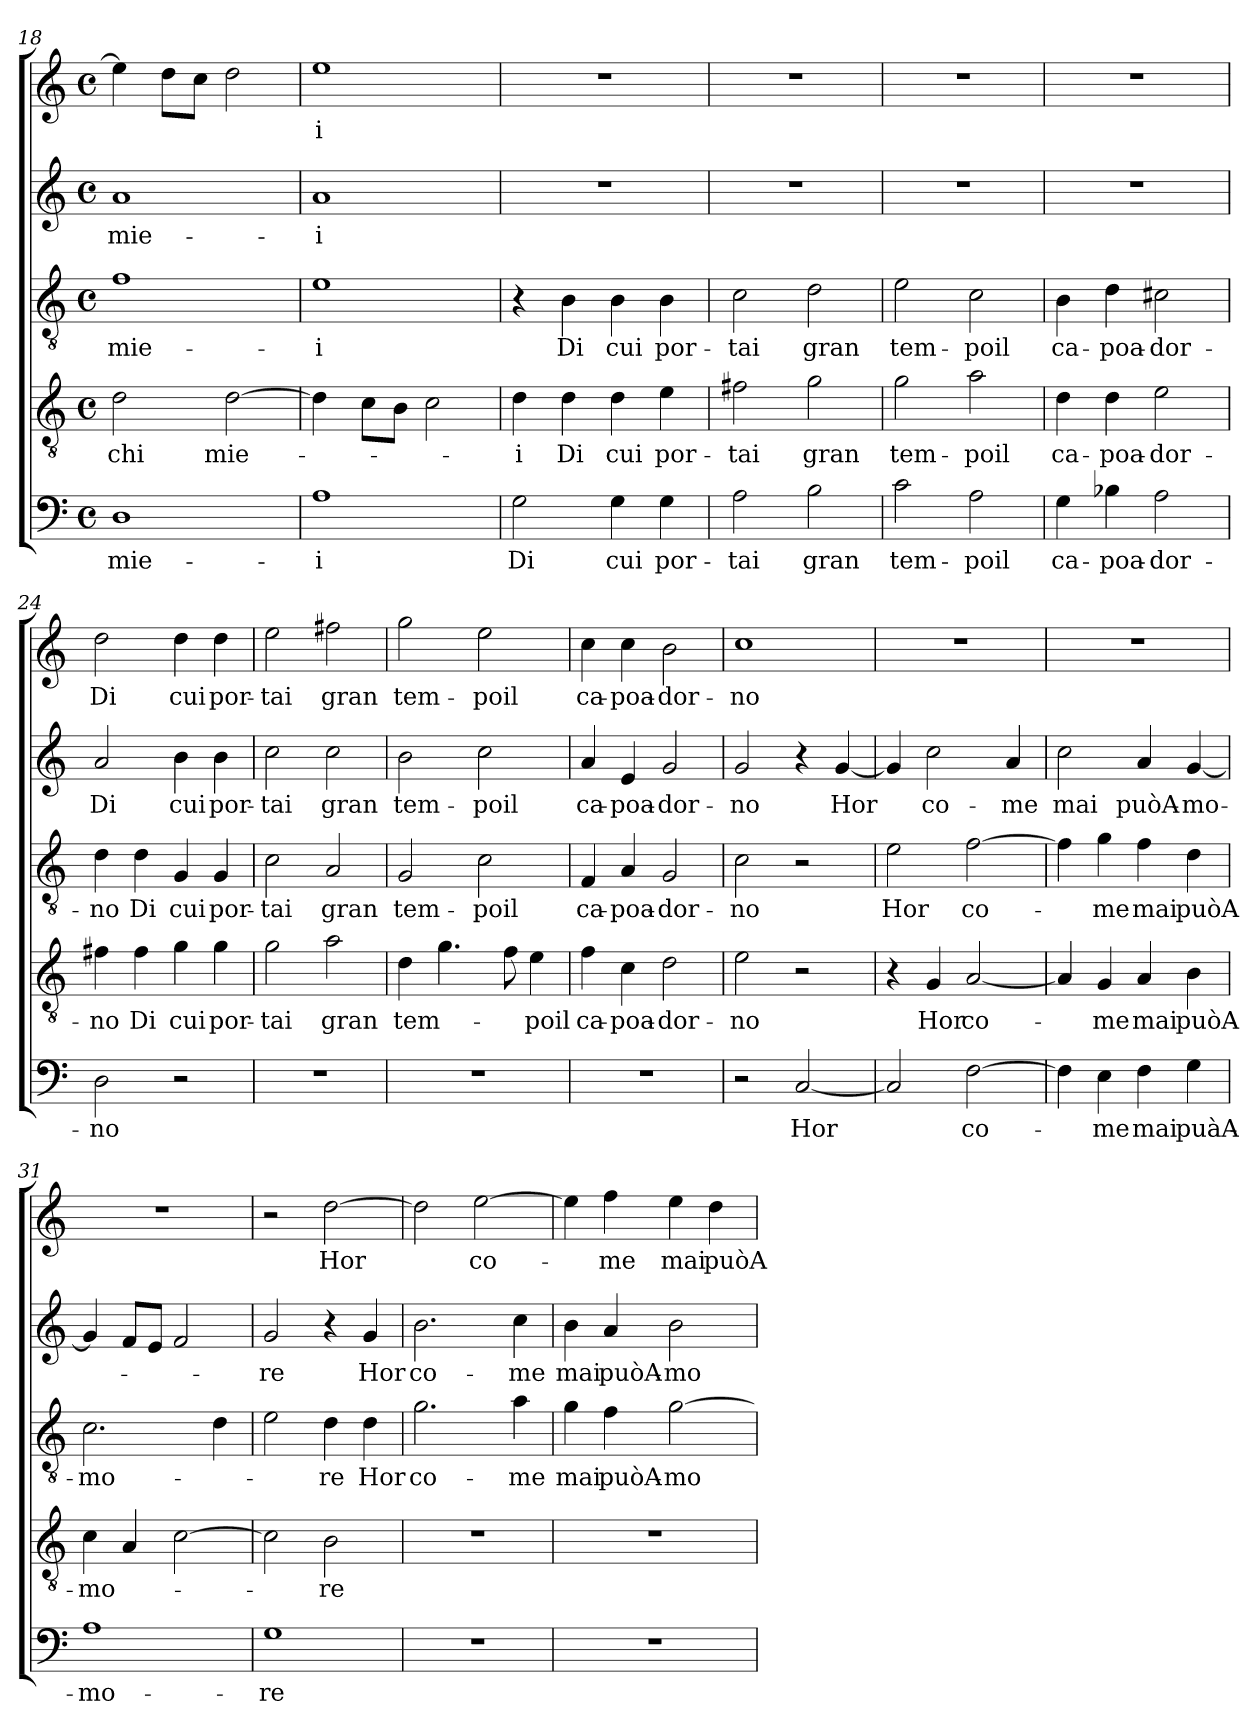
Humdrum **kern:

**kern	**text	**kern	**text	**kern	**text	**kern	**text	**kern	**text
*part5	*part5	*part4	*part4	*part3	*part3	*part2	*part2	*part1	*part1
*staff5	*staff5	*staff4	*staff4	*staff3	*staff3	*staff2	*staff2	*staff1	*staff1
*clefF4	*	*clefGv2	*	*clefGv2	*	*clefG2	*	*clefG2	*
*k[]	*	*k[]	*	*k[]	*	*k[]	*	*k[]	*
*C:	*	*C:	*	*C:	*	*C:	*	*C:	*
*M4/4	*	*M4/4	*	*M4/4	*	*M4/4	*	*M4/4	*
*met(c)	*	*met(c)	*	*met(c)	*	*met(c)	*	*met(c)	*
=18	=18	=18	=18	=18	=18	=18	=18	=18	=18
1D	mie-	2d\	-chi	1f	mie-	1a	mie-	4ee\]	.
.	.	.	.	.	.	.	.	8dd\L	.
.	.	.	.	.	.	.	.	8cc\J	.
.	.	[2d\	mie-	.	.	.	.	2dd\	.
=19	=19	=19	=19	=19	=19	=19	=19	=19	=19
1A	-i	4d\]	.	1e	-i	1a	-i	1ee	-i
.	.	8c\L	.	.	.	.	.	.	.
.	.	8B\J	.	.	.	.	.	.	.
.	.	2c\	.	.	.	.	.	.	.
=20	=20	=20	=20	=20	=20	=20	=20	=20	=20
2G\	Di	4d\	-i	4r	.	1r	.	1r	.
.	.	4d\	Di	4B\	Di	.	.	.	.
4G\	cui	4d\	cui	4B\	cui	.	.	.	.
4G\	por-	4e\	por-	4B\	por-	.	.	.	.
!!LO:LB:g=z
=21	=21	=21	=21	=21	=21	=21	=21	=21	=21
2A\	-tai	2f#X\	-tai	2c\	-tai	1r	.	1r	.
2B\	gran	2g\	gran	2d\	gran	.	.	.	.
=22	=22	=22	=22	=22	=22	=22	=22	=22	=22
2c\	tem-	2g\	tem-	2e\	tem-	1r	.	1r	.
2A\	-poil	2a\	-poil	2c\	-poil	.	.	.	.
=23	=23	=23	=23	=23	=23	=23	=23	=23	=23
4G\	ca-	4d\	ca-	4B\	ca-	1r	.	1r	.
4B-X\	-poa-	4d\	-poa-	4d\	-poa-	.	.	.	.
2A\	-dor-	2e\	-dor-	2c#X\	-dor-	.	.	.	.
=24	=24	=24	=24	=24	=24	=24	=24	=24	=24
2D\	-no	4f#X\	-no	4d\	-no	2a/	Di	2dd\	Di
.	.	4f#\	Di	4d\	Di	.	.	.	.
2r	.	4g\	cui	4G/	cui	4b\	cui	4dd\	cui
.	.	4g\	por-	4G/	por-	4b\	por-	4dd\	por-
=25	=25	=25	=25	=25	=25	=25	=25	=25	=25
1r	.	2g\	-tai	2c\	-tai	2cc\	-tai	2ee\	-tai
.	.	2a\	gran	2A/	gran	2cc\	gran	2ff#X\	gran
!!LO:LB:g=z
=26	=26	=26	=26	=26	=26	=26	=26	=26	=26
1r	.	4d\	tem-	2G/	tem-	2b\	tem-	2gg\	tem-
.	.	4.g\	.	.	.	.	.	.	.
.	.	.	.	2c\	-poil	2cc\	-poil	2ee\	-poil
.	.	8f\	.	.	.	.	.	.	.
.	.	4e\	-poil	.	.	.	.	.	.
=27	=27	=27	=27	=27	=27	=27	=27	=27	=27
1r	.	4f\	ca-	4F/	ca-	4a/	ca-	4cc\	ca-
.	.	4c\	-poa-	4A/	-poa-	4e/	-poa-	4cc\	-poa-
.	.	2d\	-dor-	2G/	-dor-	2g/	-dor-	2b\	-dor-
=28	=28	=28	=28	=28	=28	=28	=28	=28	=28
2r	.	2e\	-no	2c\	-no	2g/	-no	1cc	-no
[2C/	Hor	2r	.	2r	.	4r	.	.	.
.	.	.	.	.	.	[4g/	Hor	.	.
=29	=29	=29	=29	=29	=29	=29	=29	=29	=29
2C/]	.	4r	.	2e\	Hor	4g/]	.	1r	.
.	.	4G/	Hor	.	.	2cc\	co-	.	.
[2F\	co-	[2A/	co-	[2f\	co-	.	.	.	.
.	.	.	.	.	.	4a/	-me	.	.
=30	=30	=30	=30	=30	=30	=30	=30	=30	=30
4F\]	.	4A/]	.	4f\]	.	2cc\	mai	1r	.
4E\	-me	4G/	-me	4g\	-me	.	.	.	.
4F\	mai	4A/	mai	4f\	mai	4a/	puòA-	.	.
4G\	puàA-	4B\	puòA-	4d\	puòA-	[4g/	-mo-	.	.
!!LO:PB:g=z
=31	=31	=31	=31	=31	=31	=31	=31	=31	=31
1A	-mo-	4c\	-mo-	2.c\	-mo-	4g/]	.	1r	.
.	.	4A/	.	.	.	8f/L	.	.	.
.	.	.	.	.	.	8e/J	.	.	.
.	.	[2c\	.	.	.	2f/	.	.	.
.	.	.	.	4d\	.	.	.	.	.
=32	=32	=32	=32	=32	=32	=32	=32	=32	=32
1G	-re	2c\]	.	2e\	.	2g/	-re	2r	.
.	.	2B\	-re	4d\	-re	4r	.	[2dd\	Hor
.	.	.	.	4d\	Hor	4g/	Hor	.	.
=33	=33	=33	=33	=33	=33	=33	=33	=33	=33
1r	.	1r	.	2.g\	co-	2.b\	co-	2dd\]	.
.	.	.	.	.	.	.	.	[2ee\	co-
.	.	.	.	4a\	-me	4cc\	-me	.	.
=34	=34	=34	=34	=34	=34	=34	=34	=34	=34
1r	.	1r	.	4g\	mai	4b\	mai	4ee\]	.
.	.	.	.	4f\	puòA-	4a/	puòA-	4ff\	-me
.	.	.	.	[2g\	-mo-	2b\	-mo-	4ee\	mai
.	.	.	.	.	.	.	.	4dd\	puòA-
=	=	=	=	=	=	=	=	=	=
*-	*-	*-	*-	*-	*-	*-	*-	*-	*-
